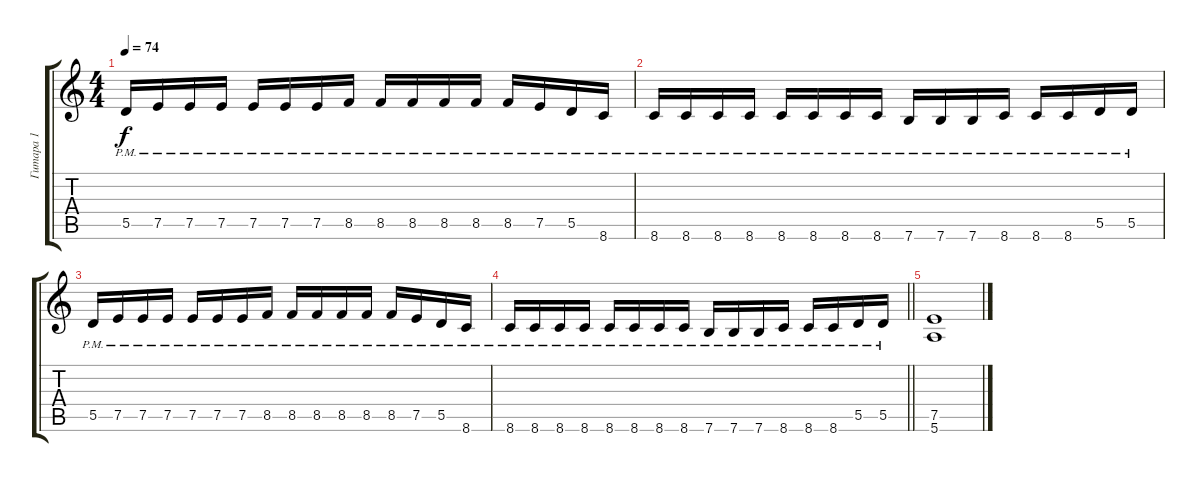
\track ("Гитара 1" "Гитара 1") {instrument distortionguitar}
\staff {score tabs}
\tuning (E4 B3 G3 D3 A2 E2) {hide}
\ts (4 4)
\tempo 74
\clef g2
\ks c
5.5{pm}.16{dy f} 7.5{pm}.16 7.5{pm}.16 7.5{pm}.16 7.5{pm}.16 7.5{pm}.16 7.5{pm}.16 8.5{pm}.16 8.5{pm}.16 8.5{pm}.16 8.5{pm}.16 8.5{pm}.16 8.5{pm}.16 7.5{pm}.16 5.5{pm}.16 8.6{pm}.16 |
8.6{pm}.16 8.6{pm}.16 8.6{pm}.16 8.6{pm}.16 8.6{pm}.16 8.6{pm}.16 8.6{pm}.16 8.6{pm}.16 7.6{pm}.16 7.6{pm}.16 7.6{pm}.16 8.6{pm}.16 8.6{pm}.16 8.6{pm}.16 5.5{pm}.16 5.5{pm}.16 |
5.5{pm}.16 7.5{pm}.16 7.5{pm}.16 7.5{pm}.16 7.5{pm}.16 7.5{pm}.16 7.5{pm}.16 8.5{pm}.16 8.5{pm}.16 8.5{pm}.16 8.5{pm}.16 8.5{pm}.16 8.5{pm}.16 7.5{pm}.16 5.5{pm}.16 8.6{pm}.16 |
\barLineRight lightlight
8.6{pm}.16 8.6{pm}.16 8.6{pm}.16 8.6{pm}.16 8.6{pm}.16 8.6{pm}.16 8.6{pm}.16 8.6{pm}.16 7.6{pm}.16 7.6{pm}.16 7.6{pm}.16 8.6{pm}.16 8.6{pm}.16 8.6{pm}.16 5.5{pm}.16 5.5{pm}.16 |
(7.5 5.6).1
